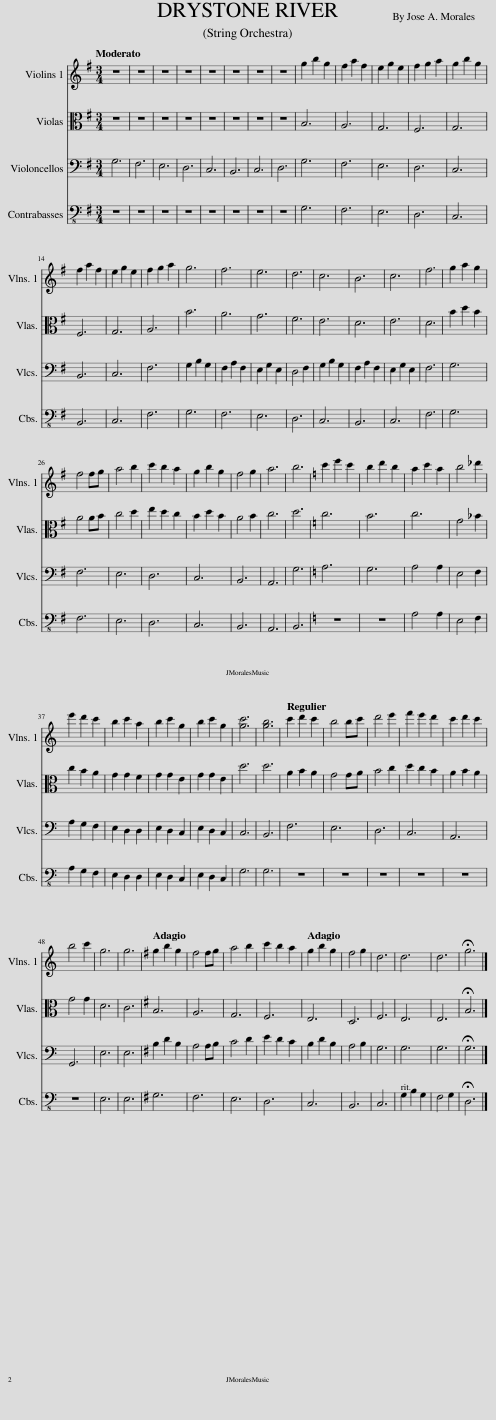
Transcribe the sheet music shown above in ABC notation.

X:1
%%score 1 2 3 4
L:1/8
Q:1/4=108
M:3/4
I:linebreak $
K:G
V:1 treble
V:2 alto
V:3 bass
V:4 bass-8
V:1
 z6 | z6 | z6 | z6 | z6 | %5
 z6 | z6 | z6 | g2 b2 g2 | f2 a2 f2 | %10
 e2 g2 e2 | f2 g2 a2 | g2 b2 g2 |$ f2 a2 f2 | e2 g2 e2 | %15
 f2 g2 a2 | g6 | f6 | e6 | d6 | %20
 c6 | B6 | c6 | f6 | g2 a2 g2 |$ %25
 f4 fg | a4 b2 | c'2 b2 a2 | g2 b2 g2 | f4 g2 | %30
 a6 | b6 |[K:C] c'2 e'2 c'2 | b2 d'2 b2 | a2 c'2 a2 | %35
 b4 _d'2 |$ e'2 d'2 c'2 | b2 c'2 a2 | b2 c'2 g2 | b2 c'2 g2 | %40
 [gc']6 | [gb]6 |[Q:1/4=96] c'2 d'2 c'2 | b4 bc' | d'4 e'2 | %45
 f'2 e'2 d'2 | c'2 d'2 c'2 |$ b4 c'2 | g6 | g6 | %50
[K:G][Q:1/4=80] g2 b2 g2 | f4 fg | a4 b2 | c'2 b2 a2 |[Q:1/4=72] g2 b2 g2 | %55
 f4 g2 | d6 | d6 | d6 | !fermata!g6 |] %60
V:2
 z6 | z6 | z6 | z6 | z6 | %5
 z6 | z6 | z6 | B,6 | A,6 | %10
 G,6 | F,6 | G,6 |$ F,6 | G,6 | %15
 A,6 | B6 | A6 | G6 | F6 | %20
 E6 | D6 | E6 | D6 | B2 d2 B2 |$ %25
 A4 AB | c4 d2 | e2 d2 c2 | B2 d2 B2 | A4 B2 | %30
 c6 | d6 |[K:C] c6 | B6 | c6 | %35
 G4 _B2 |$ c2 B2 A2 | G2 G2 F2 | G2 G2 E2 | G2 G2 E2 | %40
 d6 | d6 | A2 B2 A2 | G4 GA | B4 c2 | %45
 d2 c2 B2 | A2 B2 A2 |$ G4 G2 | D6 | C6 | %50
[K:G] B,6 | A,6 | G,6 | F,6 | E,6 | %55
 D,6 | F,6 | E,6 | E,6 | !fermata!B,6 |] %60
V:3
 G,6 | F,6 | E,6 | D,6 | C,6 | %5
 B,,6 | C,6 | D,6 | G,6 | F,6 | %10
 E,6 | D,6 | C,6 |$ B,,6 | C,6 | %15
 F,6 | G,2 B,2 G,2 | F,2 A,2 F,2 | E,2 G,2 E,2 | D,4 F,2 | %20
 G,2 B,2 G,2 | F,2 A,2 F,2 | E,2 G,2 E,2 | F,6 | G,6 |$ %25
 F,6 | E,6 | D,6 | C,6 | B,,6 | %30
 A,,6 | G,6 |[K:C] A,6 | G,6 | A,4 A,2 | %35
 E,4 F,2 |$ A,2 G,2 F,2 | E,2 D,2 D,2 | E,2 D,2 C,2 | E,2 D,2 C,2 | %40
 C,6 | B,,6 | F,6 | E,6 | D,6 | %45
 C,6 | A,,6 |$ G,,6 | E,6 | E,6 | %50
[K:G] B,2 D2 B,2 | A,4 A,B, | C4 D2 | E2 D2 C2 | B,2 D2 B,2 | %55
 A,4 B,2 | G,6 | G,6 | G,6 | !fermata!G,6 |] %60
V:4
 z6 | z6 | z6 | z6 | z6 | %5
 z6 | z6 | z6 | G,6 | F,6 | %10
 E,6 | D,6 | C,6 |$ B,,6 | C,6 | %15
 F,6 | G,6 | F,6 | E,6 | D,6 | %20
 C,6 | B,,6 | C,6 | F,6 | G,6 |$ %25
 F,6 | E,6 | D,6 | C,6 | B,,6 | %30
 A,,6 | B,,6 |[K:C] z6 | z6 | A,4 A,2 | %35
 E,4 F,2 |$ A,2 G,2 F,2 | E,2 D,2 D,2 | E,2 D,2 C,2 | E,2 D,2 C,2 | %40
 G,6 | G,6 | z6 | z6 | z6 | %45
 z6 | z6 |$ z6 | E,6 | E,6 | %50
[K:G] G,6 | F,6 | E,6 | D,6 | C,6 | %55
 B,,6 | C,6 | G,2 B,2 G,2 | F,4 G,2 | !fermata!D,6 |] %60
